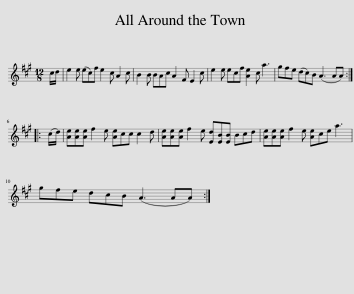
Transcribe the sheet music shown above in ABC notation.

X:1
L:1/8
M:12/8
I:linebreak $
K:A
V:1 treble
V:1
 c/d/ | e2 e (ec)f e2 c A2 c | B2 B BAc A2 F E2 c | e2 e ecf [Ae]2 c a3 | gfe (dc)B (A3 AA) ::$ %5
 (c/d/) | [Ae][Ae][Ae] f2 e [Ae]cc c2 d | [Ae][Ae][Ae] f2 e [Ed][EB][EB] Bcd | [Ae][Ae][Ae] f2 e [Ae]ce a3 |$ gfe dcB (A3 AA) :| %10
